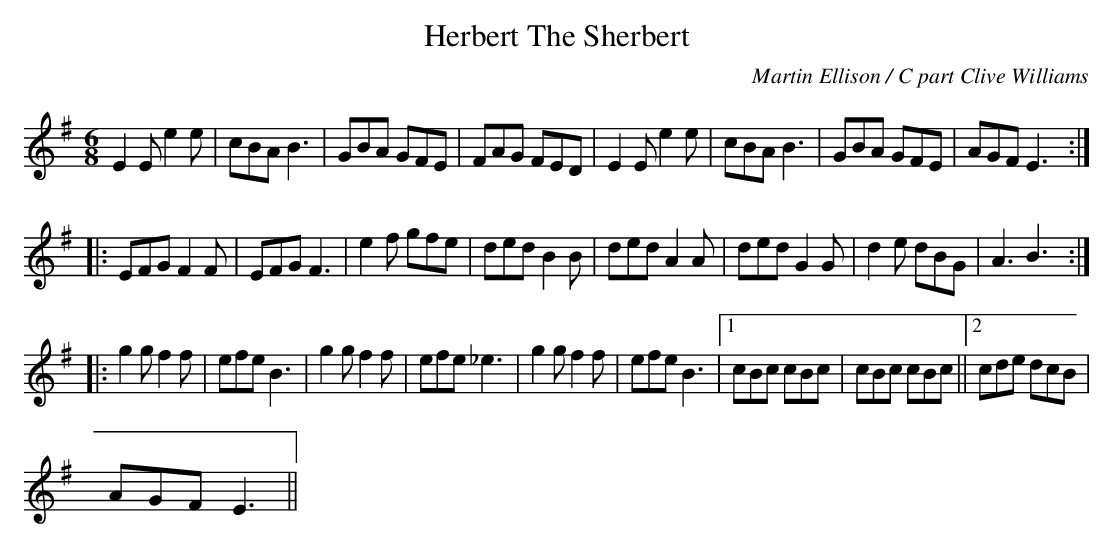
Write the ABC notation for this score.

X:1
T:Herbert The Sherbert
M:6/8
L:1/8
C:Martin Ellison / C part Clive Williams
K:G
E2E e2e|cBA B3|GBA GFE|FAG FED|E2E e2e|cBA B3|GBA GFE|AGF E3:|:
EFG F2F|EFG F3|e2f gfe|ded B2B|ded A2A|ded G2G|d2e dBG|A3 B3:|:
g2g f2f|efeB3|g2g f2f|efe _e3|g2g f2f|efe B3|1cBc cBc|cBc cBc||2cde dcB|
AGF E3||
